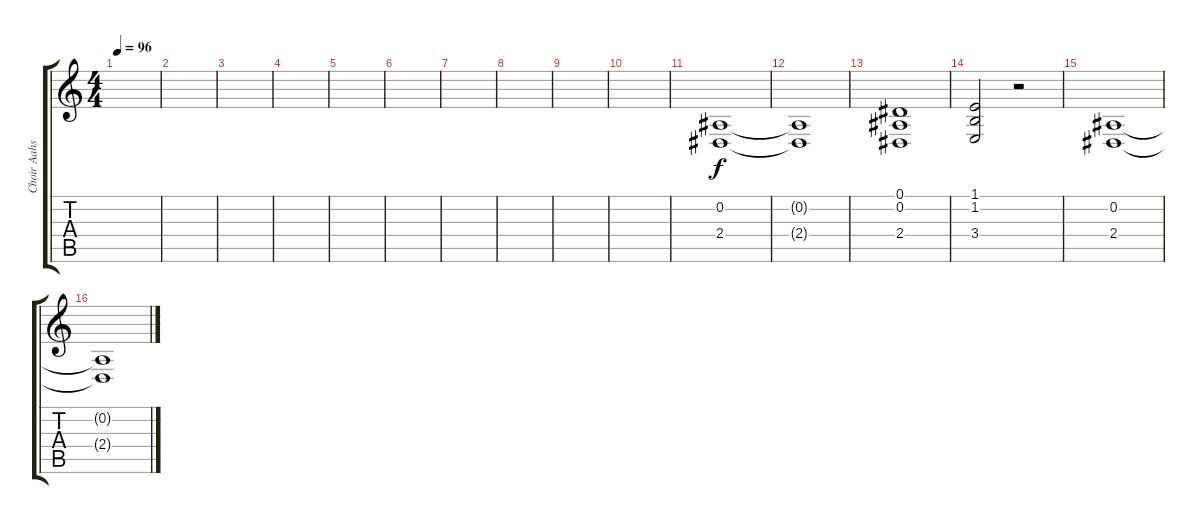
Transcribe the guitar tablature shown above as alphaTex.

\track ("Choir Aahs" "Choir Aahs") {instrument choiraahs}
\staff {score tabs}
\tuning (Eb4 Bb3 Gb3 Db3 Ab2 Eb2) {hide}
\ts (4 4)
\tempo 96
\clef g2
\ks c
|
|
|
|
|
|
|
|
|
|
(0.2 2.4).1 |
(0.2{t} 2.4{t}).1 |
(0.1 0.2 2.4).1 |
(1.1 1.2 3.4).2 r.2 |
(0.2 2.4).1 |
(0.2{t} 2.4{t}).1
